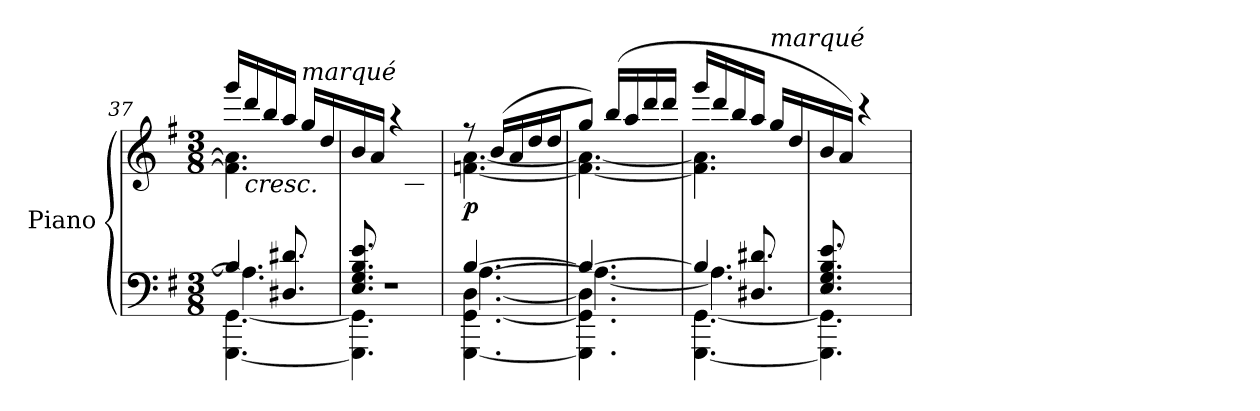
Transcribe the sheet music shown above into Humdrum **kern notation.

**kern	**kern	**dynam
*part1	*part1	*part1
*staff2	*staff1	*staff1/2
*I"Piano	*	*
*I'Pno.	*	*
*clefF4	*clefG2	*
*k[f#]	*k[f#]	*
*M3/8	*M3/8	*
=37	=37	=37
*^	*^	*
*	*^	*	*	*
*	*	*^	*	*	*
4.B/]	[4.GGG\ [4.GG\	8.ryy	4.A\]	16ggg/LL	4.f\] 4.a\]	.
!	!	!	!	!	!	!LO:HP:b
.	.	.	.	16ddd/	.	<
.	.	.	.	16bb/	.	.
.	.	8.D#X/ 8.d#X/L	.	16aa/JJ	.	.
!	!	!	!	!LO:TX:i:t=marqué	!	!
.	.	.	.	16gg/LL	.	.
.	.	.	.	16dd/	.	.
*	*	*v	*v	*	*	*
=38	=38	=38	=38	=38	=38
4.r	4.GGG\] 4.GG\]	8.E/ 8.G/ 8.B/ 8.e/	16b/	8.ryy	.
.	.	.	16a/JJ	.	.
.	.	.	4r	.	.
.	.	8.ryy	.	8.B\ 8.b\J	.
=39	=39	=39	=39	=39	=39
!	!	!	!	!	!LO:DY:b
[4.B/	[4.GGG\ [4.GG\ [4.D\	[4.A\	8r	[4.fn\ [4.a\	p
.	.	.	(>16b/LL	.	.
.	.	.	16a/	.	.
.	.	.	16dd/	.	.
.	.	.	16dd/J	.	.
=40	=40	=40	=40	=40	=40
*	*	*^	*	*	*
4.B/_	4.GGG\] 4.GG\] 4.D\]	8.ryy	4.A\_	8gg/J)	4.f\_ 4.a\_	.
.	.	.	.	(>16bb/LL	.	.
.	.	8.ryy	.	16aa/	.	.
.	.	.	.	16ddd/	.	.
.	.	.	.	16ddd/JJ	.	.
!!LO:LB:g=z	!!
=41	=41	=41	=41	=41	=41	=41
4.B/]	[4.GGG\ [4.GG\	8.ryy	4.A\]	16ggg/LL	4.f\] 4.a\]	.
.	.	.	.	16ddd/	.	.
.	.	.	.	16bb/	.	.
.	.	8.D#X/ 8.d#X/L	.	16aa/JJ	.	.
!	!	!	!	!LO:TX:i:t=marqué	!	!
.	.	.	.	16gg/LL	.	.
.	.	.	.	16dd/	.	.
*	*	*v	*v	*	*	*
=42	=42	=42	=42	=42	=42
4.ryy	4.GGG\] 4.GG\]	8.E/ 8.G/ 8.B/ 8.e/	16b/	8.ryy	.
.	.	.	16a/JJ)	.	.
.	.	.	4r	.	.
.	.	8.ryy	.	8.e\ 8.ee\J	.
*v	*v	*v	*	*	*
*	*v	*v	*
.	.	[
=	=	=
*-	*-	*-
